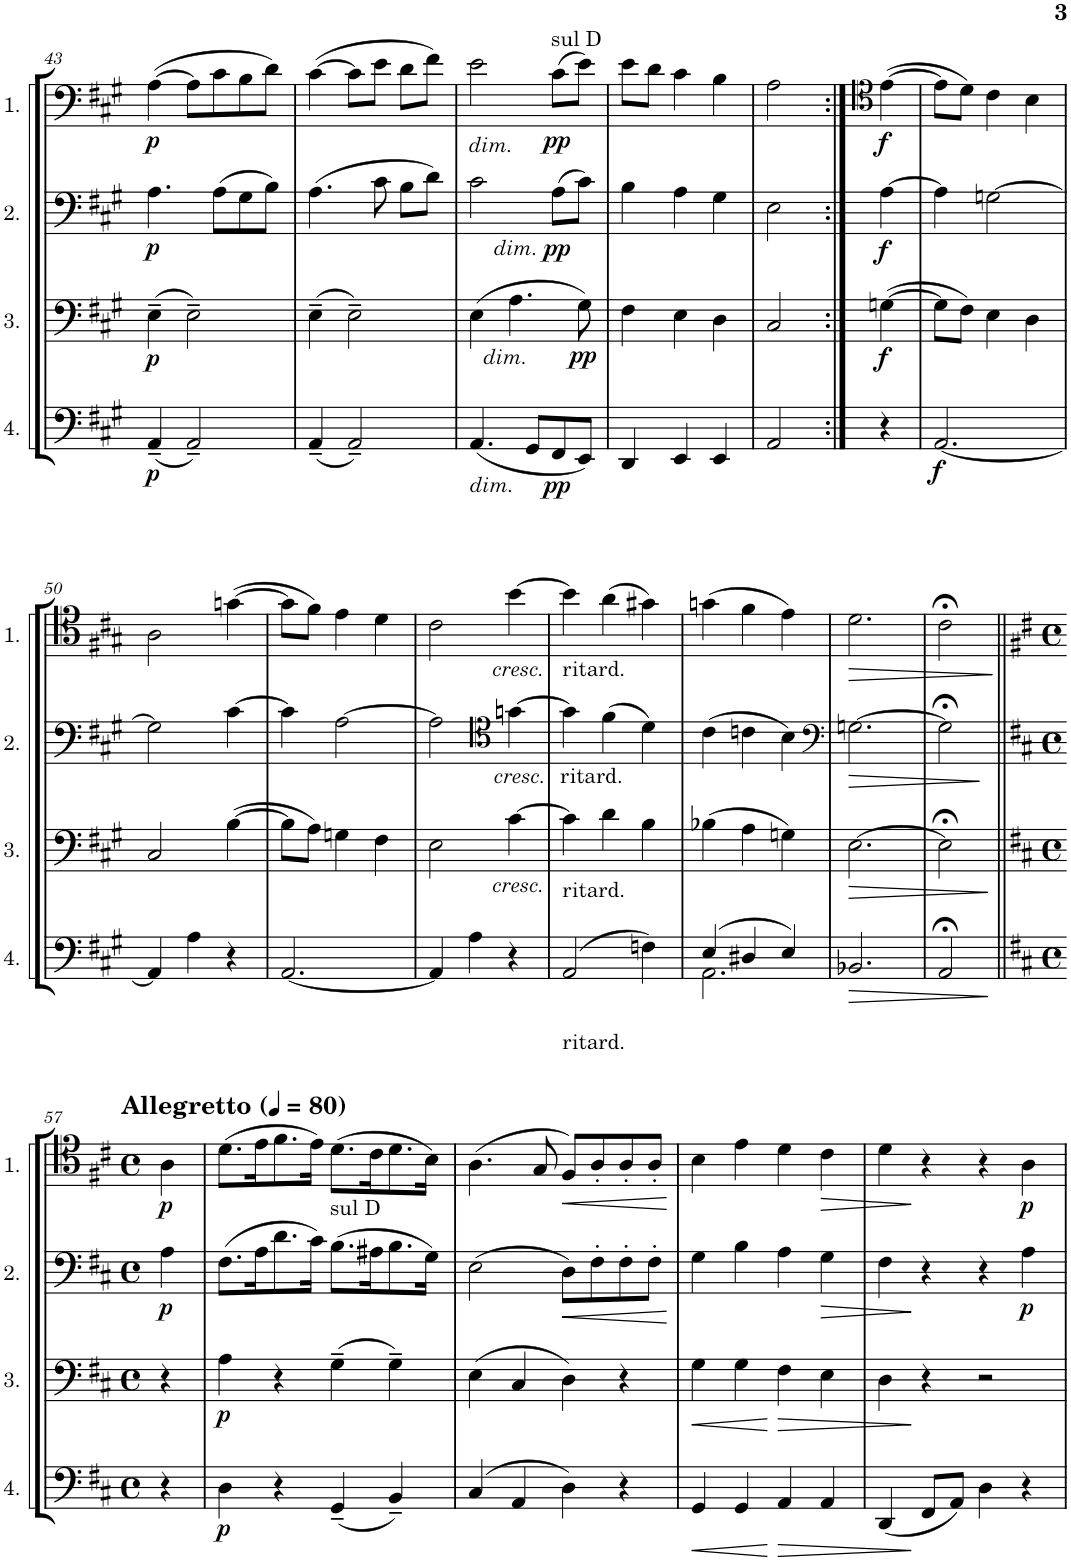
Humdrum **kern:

**kern	**dynam	**kern	**dynam	**kern	**dynam	**kern	**dynam
*part4	*part4	*part3	*part3	*part2	*part2	*part1	*part1
*staff4	*staff4	*staff3	*staff3	*staff2	*staff2	*staff1	*staff1
*I"Cello 4	*	*I"Cello 3	*	*I"Cello 2	*	*I"Cello 1	*
!!LO:PB:g=z
*clefF4	*	*clefF4	*	*clefF4	*	*clefF4	*
*k[f#c#g#]	*	*k[f#c#g#]	*	*k[f#c#g#]	*	*k[f#c#g#]	*
*M3/4	*	*M3/4	*	*M3/4	*	*M3/4	*
=43	=43	=43	=43	=43	=43	=43	=43
!	!LO:DY:b	!	!LO:DY:b	!	!LO:DY:b	!	!LO:DY:b
(4AA~/	p	(4E~\	p	4.A\	p	([4A\	p
2AA~/)	.	2E~\)	.	.	.	8A\L]	.
.	.	.	.	(8A\L	.	8c#\	.
.	.	.	.	8G#\	.	8B\	.
.	.	.	.	8B\J)	.	8d\J)	.
=44	=44	=44	=44	=44	=44	=44	=44
(4AA~/	.	(4E~\	.	(4.A\	.	([4c#\	.
2AA~/)	.	2E~\)	.	.	.	8c#\L]	.
.	.	.	.	8c#\	.	8e\J	.
.	.	.	.	8B\L	.	8d\L	.
.	.	.	.	8d\J)	.	8f#\J)	.
=45	=45	=45	=45	=45	=45	=45	=45
!	!	!	!	!	!	!LO:TX:b:i:t=dim.	!
!	!	!LO:TX:b:i:t=dim.	!	!	!	!	!
!LO:TX:b:i:t=dim.	!	!	!	!	!	!	!
(4.AA/	.	(4E\	.	2c#\	.	2e\	.
.	.	4.A\	.	.	.	.	.
8GG#/L	.	.	.	.	.	.	.
!	!	!	!	!	!	!LO:TX:a:t=sul D	!
!	!LO:DY:b	!	!	!	!LO:DY:b	!	!
!	!	!	!	!	!LO:DY:n=1:b	!	!LO:DY:b
8FF#/	pp	.	.	(8A\L	other-dynamics pp	(8c#\L	pp
!	!	!	!LO:DY:b	!	!	!	!
8EE/J)	.	8G#\)	pp	8c#\J)	.	8e\J)	.
=46	=46	=46	=46	=46	=46	=46	=46
4DD/	.	4F#\	.	4B\	.	8e\L	.
.	.	.	.	.	.	8d\J	.
4EE/	.	4E\	.	4A\	.	4c#\	.
4EE/	.	4D\	.	4G#\	.	4B\	.
=47	=47	=47	=47	=47	=47	=47	=47
2AA/	.	2C#/	.	2E\	.	2A\	.
=48:|!	=48:|!	=48:|!	=48:|!	=48:|!	=48:|!	=48:|!	=48:|!
*	*	*	*	*	*	*clefC4	*
!	!	!	!LO:DY:b	!	!LO:DY:b	!	!LO:DY:b
4r	.	([4Gn\	f	[4A\	f	([4e\	f
=49	=49	=49	=49	=49	=49	=49	=49
!	!LO:DY:b	!	!	!	!	!	!
[2.AA/	f	8G\L]	.	4A\]	.	8e\L]	.
.	.	8F#\J)	.	.	.	8d\J)	.
.	.	4E\	.	[2Gn\	.	4c#\	.
.	.	4D\	.	.	.	4B\	.
!!LO:LB:g=z
=50	=50	=50	=50	=50	=50	=50	=50
4AA/]	.	2C#/	.	2G\]	.	2A\	.
4A\	.	.	.	.	.	.	.
4r	.	([4B\	.	[4c#\	.	([4gn\	.
=51	=51	=51	=51	=51	=51	=51	=51
[2.AA/	.	8B\L]	.	4c#\]	.	8g\L]	.
.	.	8A\J)	.	.	.	8f#\J)	.
.	.	4Gn\	.	[2A\	.	4e\	.
.	.	4F#\	.	.	.	4d\	.
=52	=52	=52	=52	=52	=52	=52	=52
4AA/]	.	2E\	.	2A\]	.	2c#\	.
4A\	.	.	.	.	.	.	.
*	*	*	*	*clefC4	*	*	*
!	!	!	!	!	!	!LO:TX:b:i:t=cresc.	!
!	!	!	!	!LO:TX:b:i:t=cresc.	!	!	!
!	!	!LO:TX:b:i:t=cresc.	!	!	!	!	!
4r	.	[4c#\	.	[4gn\	.	[4b\	.
=53	=53	=53	=53	=53	=53	=53	=53
!	!	!	!	!	!	!LO:TX:b:t=ritard.	!
!	!	!	!	!LO:TX:b:t=ritard.	!	!	!
!	!	!LO:TX:b:t=ritard.	!	!	!	!	!
!LO:TX:b:t=ritard.	!	!	!	!	!	!	!
(2AA/	.	4c#\]	.	4g\]	.	4b\]	.
.	.	4d\	.	(4f#\	.	(4a\	.
4Fn\)	.	4B\	.	4d\)	.	4g#X\)	.
=54	=54	=54	=54	=54	=54	=54	=54
*^	*	*	*	*	*	*	*
2.AA\	(>4E/	.	(4B-X\	.	(4c#\	.	(4gn\	.
.	4D#X/	.	4A\	.	4cn\	.	4f#\	.
.	4E/)	.	4Gn\)	.	4B\)	.	4e\)	.
*v	*v	*	*	*	*	*	*	*
=55	=55	=55	=55	=55	=55	=55	=55
*	*	*	*	*clefF4	*	*	*
*^	*	*	*	*	*	*	*
!	!	!LO:HP:b	!	!LO:HP:b	!	!LO:HP:b	!	!LO:HP:b
*v	*v	*	*	*	*	*	*	*
2.BB-X/	>	[2.E\	>	[2.Gn\	>	2.d\	>
=56	=56	=56	=56	=56	=56	=56	=56
2AA;</	.	2E;<\]	.	2G;<\]	.	2c#;<\	.
.	]	.	]	.	]	.	]
!!LO:LB:g=z
=57||	=57||	=57||	=57||	=57||	=57||	=57||	=57||
*k[f#c#]	*	*k[f#c#]	*	*k[f#c#]	*	*k[f#c#]	*
*M4/4	*	*M4/4	*	*M4/4	*	*M4/4	*
*met(c)	*	*met(c)	*	*met(c)	*	*met(c)	*
*	*	*	*	*	*	*MM80	*
!	!	!	!	!	!	!LO:TX:a:B:t=Allegretto	!
!	!	!	!	!	!LO:DY:b	!	!LO:DY:b
4r	.	4r	.	4A\	p	4A\	p
=58	=58	=58	=58	=58	=58	=58	=58
!	!LO:DY:b	!	!LO:DY:b	!	!	!	!
4D\	p	4A\	p	(8.F#\L	.	(8.d\L	.
.	.	.	.	16A\K	.	16e\K	.
4r	.	4r	.	8.d\	.	8.f#\	.
.	.	.	.	16c#\Jk)	.	16e\Jk)	.
!	!	!	!	!	!	!LO:TX:b:t=sul D	!
(4GG~/	.	(4G~\	.	(8.B\L	.	(8.d\L	.
.	.	.	.	16A#X\K	.	16c#\K	.
4BB~/)	.	4G~\)	.	8.B\	.	8.d\	.
.	.	.	.	16G\Jk)	.	16B\Jk)	.
=59	=59	=59	=59	=59	=59	=59	=59
(4C#/	.	(4E\	.	(2E\	.	(4.A\	.
4AA/	.	4C#/	.	.	.	.	.
.	.	.	.	.	.	8G/	.
!	!	!	!	!	!LO:HP:b	!	!LO:HP:b
4D\)	.	4D\)	.	8D\L)	<	8F#/L)	<
.	.	.	.	8F#'\	.	8A'/	.
4r	.	4r	.	8F#'\	.	8A'/	.
.	.	.	.	8F#'\J	.	8A'/J	.
.	.	.	.	.	[	.	[
=60	=60	=60	=60	=60	=60	=60	=60
!	!LO:HP:b	!	!LO:HP:b	!	!	!	!
4GG/	<	4G\	<	4G\	.	4B\	.
4GG/	.	4G\	.	4B\	.	4e\	.
!	!LO:HP:n=1:b	!	!LO:HP:n=1:b	!	!	!	!
4AA/	[ >	4F#\	[ >	4A\	.	4d\	.
!	!	!	!	!	!LO:HP:b	!	!LO:HP:b
4AA/	.	4E\	.	4G\	>	4c#\	>
=61	=61	=61	=61	=61	=61	=61	=61
(4DD/	.	4D\	.	4F#\	.	4d\	.
8FF#/L	]	4r	]	4r	]	4r	]
8AA/J)	.	.	.	.	.	.	.
4D\	.	2r	.	4r	.	4r	.
!	!	!	!	!	!LO:DY:b	!	!LO:DY:b
4r	.	.	.	4A\	p	4A\	p
=	=	=	=	=	=	=	=
*-	*-	*-	*-	*-	*-	*-	*-
